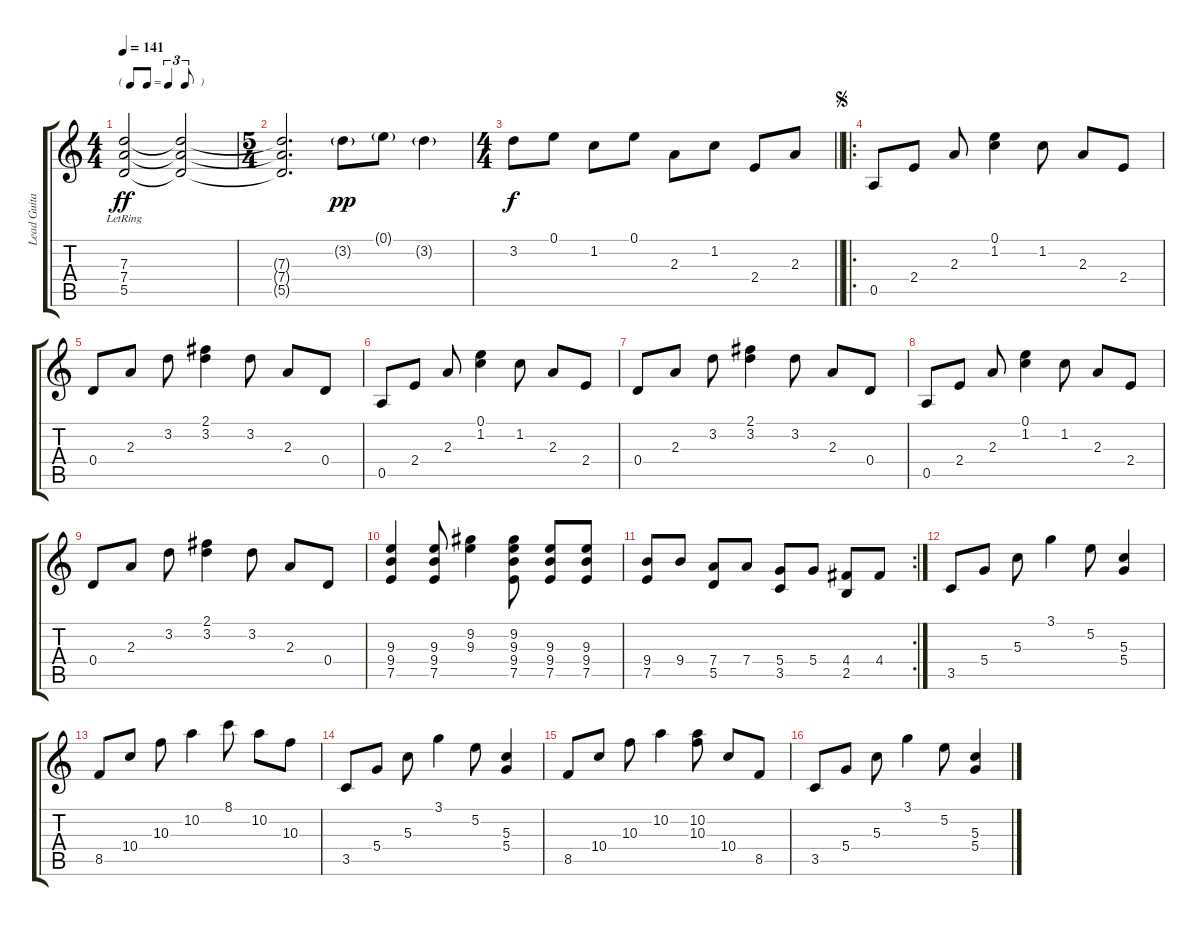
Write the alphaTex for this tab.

\track ("Lead Guitar - Clean" "Lead Guita") {instrument electricguitarclean}
\staff {score tabs}
\tuning (E4 B3 G3 D3 A2 E2) {hide}
\ts (4 4)
\tf triplet8th
\tempo 141
\clef g2
\ks c
(7.3{lr} 7.4{lr} 5.5{lr}).2{dy ff instrument electricguitarclean} (7.3{t} 7.4{t} 5.5{t}).2 |
\ts (5 4)
(7.3{t} 7.4{t} 5.5{t}).2{d} 3.2{g}.8{dy pp} 0.1{g}.8 3.2{g}.4 |
\ts (4 4)
\barLineRight lightlight
3.2.8{dy f} 0.1.8 1.2.8 0.1.8 2.3.8 1.2.8 2.4.8 2.3.8 |
\ro
\jump segno
0.5.8 2.4.8 2.3.8 (0.1 1.2).4 1.2.8 2.3.8 2.4.8 |
0.4.8 2.3.8 3.2.8 (2.1 3.2).4 3.2.8 2.3.8 0.4.8 |
0.5.8 2.4.8 2.3.8 (0.1 1.2).4 1.2.8 2.3.8 2.4.8 |
0.4.8 2.3.8 3.2.8 (2.1 3.2).4 3.2.8 2.3.8 0.4.8 |
0.5.8 2.4.8 2.3.8 (0.1 1.2).4 1.2.8 2.3.8 2.4.8 |
0.4.8 2.3.8 3.2.8 (2.1 3.2).4 3.2.8 2.3.8 0.4.8 |
(9.3 9.4 7.5).4 (9.3 9.4 7.5).8 (9.2 9.3).4 (9.2 9.3 9.4 7.5).8 (9.3 9.4 7.5).8 (9.3 9.4 7.5).8 |
\rc 2
(9.4 7.5).8 9.4.8 (7.4 5.5).8 7.4.8 (5.4 3.5).8 5.4.8 (4.4 2.5).8 4.4.8 |
3.5.8 5.4.8 5.3.8 3.1.4 5.2.8 (5.3 5.4).4 |
8.5.8 10.4.8 10.3.8 10.2.4 8.1.8 10.2.8 10.3.8 |
3.5.8 5.4.8 5.3.8 3.1.4 5.2.8 (5.3 5.4).4 |
8.5.8 10.4.8 10.3.8 10.2.4 (10.2 10.3).8 10.4.8 8.5.8 |
3.5.8 5.4.8 5.3.8 3.1.4 5.2.8 (5.3 5.4).4
